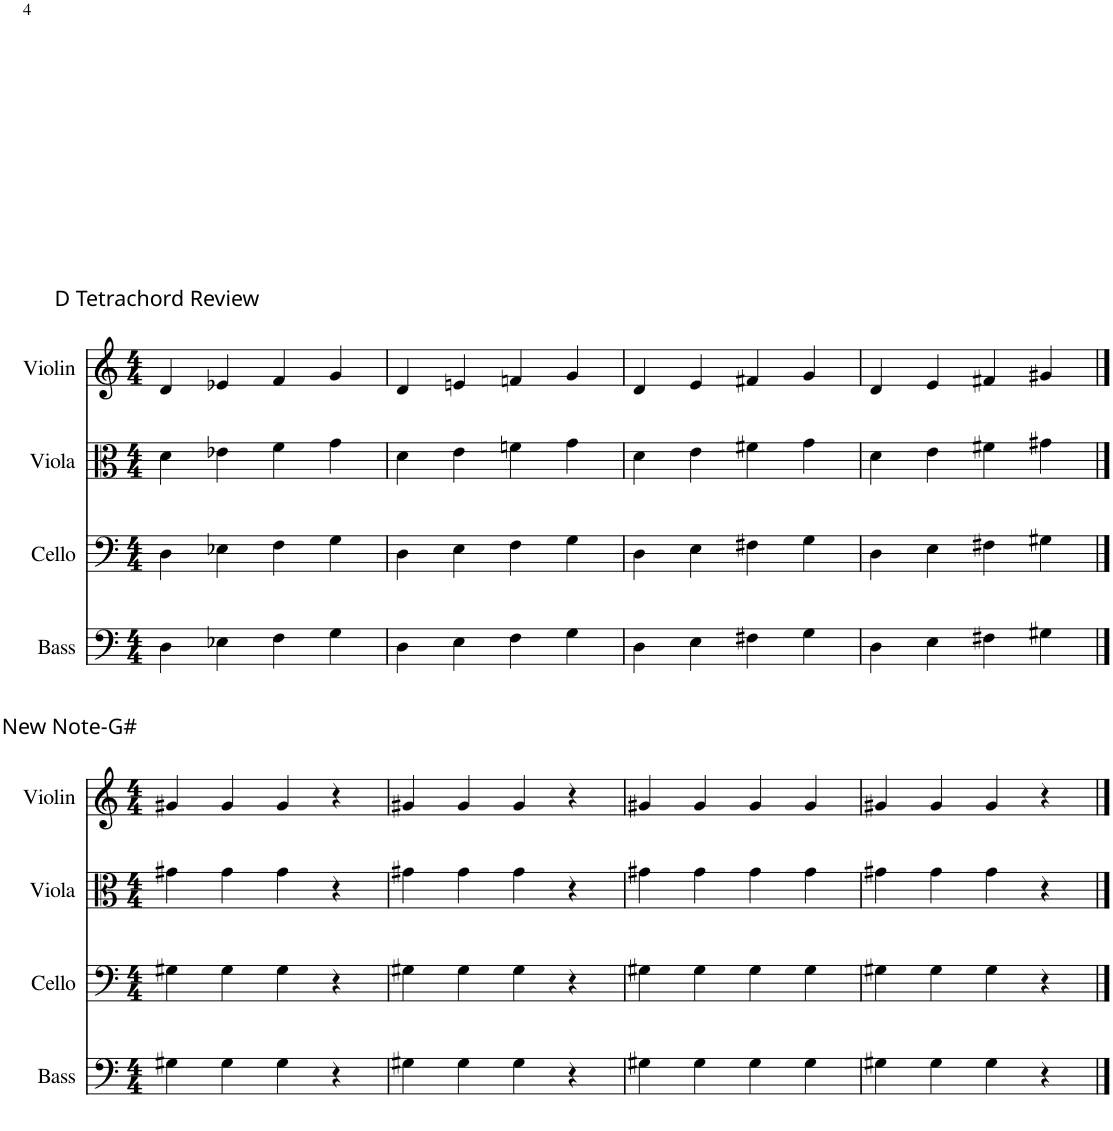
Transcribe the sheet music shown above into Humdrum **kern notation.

**kern	**kern	**kern	**kern
*part4	*part3	*part2	*part1
*staff4	*staff3	*staff2	*staff1
*I"Bass	*I"Cello	*I"Viola	*I"Violin
*I'B.	*	*I'Vla.	*I'Vln.
!!LO:PB:g=z
*clefF4	*clefF4	*clefC3	*clefG2
*Trd7c12	*	*	*
*k[]	*k[]	*k[]	*k[]
*M4/4	*M4/4	*M4/4	*M4/4
=1	=1	=1	=1
!	!	!	!LO:TX:a:t=D Tetrachord Review
4D\	4D\	4d\	4d/
4E-X\	4E-X\	4e-X\	4e-X/
4F\	4F\	4f\	4f/
4G\	4G\	4g\	4g/
=2	=2	=2	=2
4D\	4D\	4d\	4d/
4E\	4E\	4e\	4en/
4F\	4F\	4fn\	4fn/
4G\	4G\	4g\	4g/
=3	=3	=3	=3
4D\	4D\	4d\	4d/
4E\	4E\	4e\	4e/
4F#X\	4F#X\	4f#X\	4f#X/
4G\	4G\	4g\	4g/
=4	=4	=4	=4
4D\	4D\	4d\	4d/
4E\	4E\	4e\	4e/
4F#X\	4F#X\	4f#X\	4f#X/
4G#X\	4G#X\	4g#X\	4g#X/
!!LO:LB:g=z
==1	==1	==1	==1
*M4/4	*M4/4	*M4/4	*M4/4
!	!	!	!LO:TX:a:t=New Note-G#
4G#X\	4G#X\	4g#X\	4g#X/
4G#\	4G#\	4g#\	4g#/
4G#\	4G#\	4g#\	4g#/
4r	4r	4r	4r
=2	=2	=2	=2
4G#X\	4G#X\	4g#X\	4g#X/
4G#\	4G#\	4g#\	4g#/
4G#\	4G#\	4g#\	4g#/
4r	4r	4r	4r
=3	=3	=3	=3
4G#X\	4G#X\	4g#X\	4g#X/
4G#\	4G#\	4g#\	4g#/
4G#\	4G#\	4g#\	4g#/
4G#\	4G#\	4g#\	4g#/
=4	=4	=4	=4
4G#X\	4G#X\	4g#X\	4g#X/
4G#\	4G#\	4g#\	4g#/
4G#\	4G#\	4g#\	4g#/
4r	4r	4r	4r
==	==	==	==
*-	*-	*-	*-
